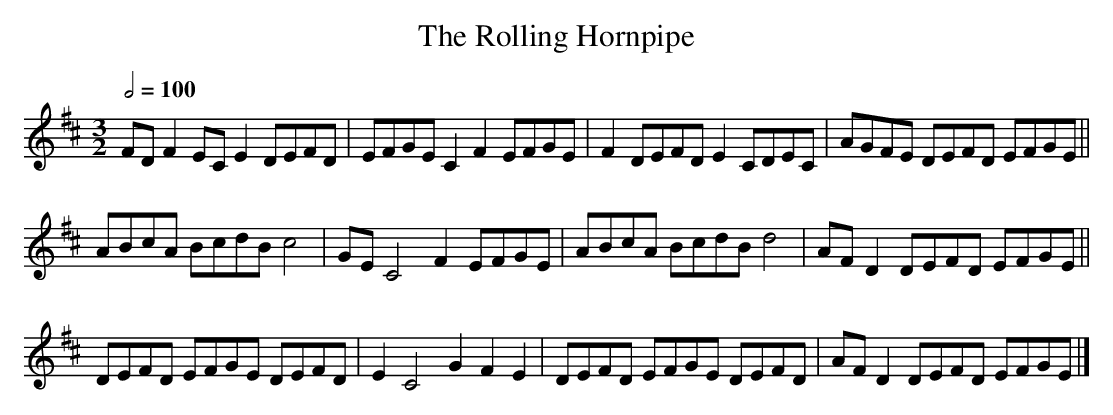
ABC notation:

X:1
T:Rolling Hornpipe, The
M:3/2
L:1/8
Q:1/2=100
K:D
FDF2ECE2DEFD|EFGEC2F2EFGE|F2DEFDE2CDEC|AGFE DEFD EFGE||
ABcA BcdB c4|GEC4F2EFGE|ABcA BcdBd4|AFD2DEFD EFGE||
DEFD EFGE DEFD|E2C4G2F2E2|DEFD EFGE DEFD|AF D2DEFD EFGE|]
